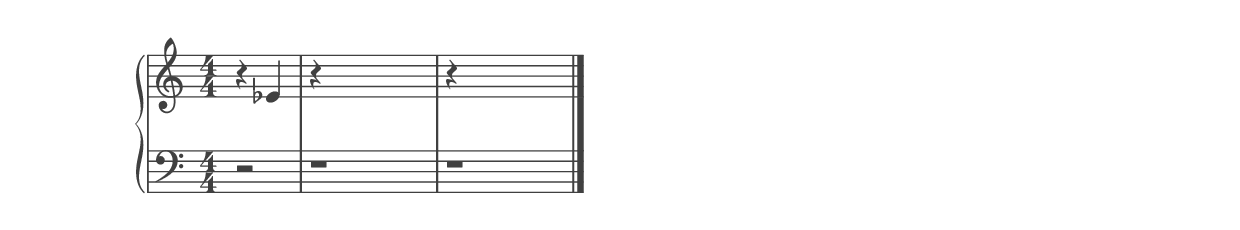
%% ----------------------------------------------------------------------------
%% Generated on: 2019 January 05
%% Note Name: E4b
%% Octave: 4
%% Clef: treble
%% Filename: 079-43-4-treble-E4b
%% ----------------------------------------------------------------------------

\version "2.19.82"

\include "../piano_note_colors.ly"

\header {
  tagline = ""
}

upper = {
  \clef treble
  \numericTimeSignature
  % treble note
  r4 ees'4
  % treble octave (hidden)
  r4 \hideNotes ees4 ees'4 ees''4
  % treble octave (hidden) repeat
  \unHideNotes
  r4 \hideNotes ees4 ees'4 ees''4
  \bar "|."
}

lower = {
  \clef bass
  \numericTimeSignature
  % bass note in color
  r2
  % bass octave (hidden)
  r1
  % bass octave (hidden) repeat
  \unHideNotes
  r1
}

\score {
  \new PianoStaff <<
    \context Score
    \applyContext #(override-color-for-all-grobs default-black)
    \time 4/4
    \partial 2
    \new Staff = upper { \upper }
    \new Staff = lower { \lower }
  >>
  \layout { }
  \midi { }
}